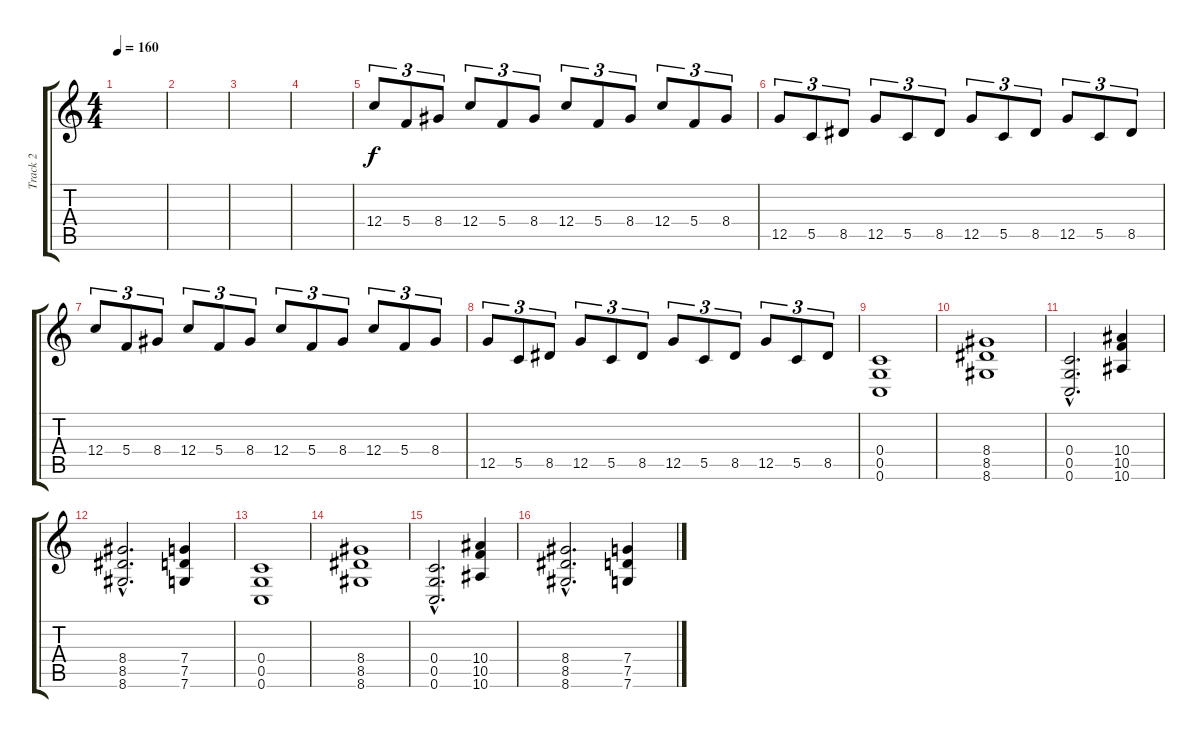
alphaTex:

\track ("Track 2" "Track 2") {instrument overdrivenguitar}
\staff {score tabs}
\tuning (D4 A3 F3 C3 G2 C2) {hide}
\ts (4 4)
\tempo 160
\clef g2
\ks c
|
|
|
|
12.4.8{tu (3 2)} 5.4.8{tu (3 2)} 8.4.8{tu (3 2)} 12.4.8{tu (3 2)} 5.4.8{tu (3 2)} 8.4.8{tu (3 2)} 12.4.8{tu (3 2)} 5.4.8{tu (3 2)} 8.4.8{tu (3 2)} 12.4.8{tu (3 2)} 5.4.8{tu (3 2)} 8.4.8{tu (3 2)} |
12.5.8{tu (3 2)} 5.5.8{tu (3 2)} 8.5.8{tu (3 2)} 12.5.8{tu (3 2)} 5.5.8{tu (3 2)} 8.5.8{tu (3 2)} 12.5.8{tu (3 2)} 5.5.8{tu (3 2)} 8.5.8{tu (3 2)} 12.5.8{tu (3 2)} 5.5.8{tu (3 2)} 8.5.8{tu (3 2)} |
12.4.8{tu (3 2)} 5.4.8{tu (3 2)} 8.4.8{tu (3 2)} 12.4.8{tu (3 2)} 5.4.8{tu (3 2)} 8.4.8{tu (3 2)} 12.4.8{tu (3 2)} 5.4.8{tu (3 2)} 8.4.8{tu (3 2)} 12.4.8{tu (3 2)} 5.4.8{tu (3 2)} 8.4.8{tu (3 2)} |
12.5.8{tu (3 2)} 5.5.8{tu (3 2)} 8.5.8{tu (3 2)} 12.5.8{tu (3 2)} 5.5.8{tu (3 2)} 8.5.8{tu (3 2)} 12.5.8{tu (3 2)} 5.5.8{tu (3 2)} 8.5.8{tu (3 2)} 12.5.8{tu (3 2)} 5.5.8{tu (3 2)} 8.5.8{tu (3 2)} |
(0.4 0.5 0.6).1 |
(8.4 8.5 8.6).1 |
(0.4{hac} 0.5{hac} 0.6{hac}).2{d} (10.4 10.5 10.6).4 |
(8.4{hac} 8.5{hac} 8.6{hac}).2{d} (7.4 7.5 7.6).4 |
(0.4 0.5 0.6).1 |
(8.4 8.5 8.6).1 |
(0.4{hac} 0.5{hac} 0.6{hac}).2{d} (10.4 10.5 10.6).4 |
(8.4{hac} 8.5{hac} 8.6{hac}).2{d} (7.4 7.5 7.6).4
